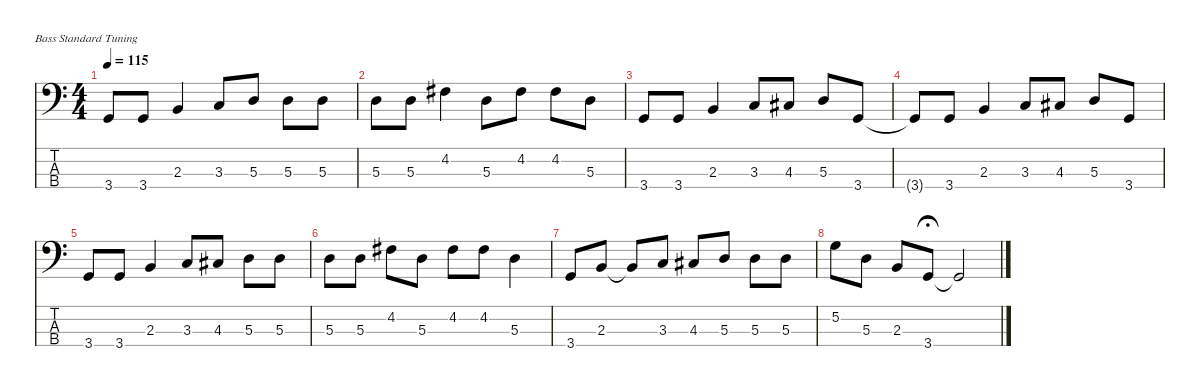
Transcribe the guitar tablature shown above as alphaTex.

\defaultSystemsLayout 4
\hideDynamics
\bracketExtendMode nobrackets
\singleTrackTrackNamePolicy hidden
\multiTrackTrackNamePolicy hidden
\otherSystemsTrackNameOrientation horizontal
\track ("Bass" "el.bs.") {defaultSystemsLayout 8 instrument electricbassfinger}
\staff {score tabs}
\tuning (G2 D2 A1 E1)
\ts (4 4)
\tempo 115
\clef f4
\ks c
3.4.8{dy f} 3.4.8 2.3.4 3.3.8 5.3.8 5.3.8 5.3.8 |
5.3.8 5.3.8 4.2{acc #}.4 5.3.8 4.2{acc #}.8 4.2{acc #}.8 5.3.8 |
3.4.8 3.4.8 2.3.4 3.3.8 4.3{acc #}.8 5.3.8 3.4.8 |
3.4{t}.8 3.4.8 2.3.4 3.3.8 4.3{acc #}.8 5.3.8 3.4.8 |
3.4.8 3.4.8 2.3.4 3.3.8 4.3{acc #}.8 5.3.8 5.3.8 |
5.3.8 5.3.8 4.2{acc #}.8 5.3.8 4.2{acc #}.8 4.2{acc #}.8 5.3.4 |
3.4.8 2.3.8 2.3{t}.8 3.3.8 4.3{acc #}.8 5.3.8 5.3.8 5.3.8 |
5.2.8 5.3.8 2.3.8 3.4.8{fermata (medium 1)} 3.4{t}.2
